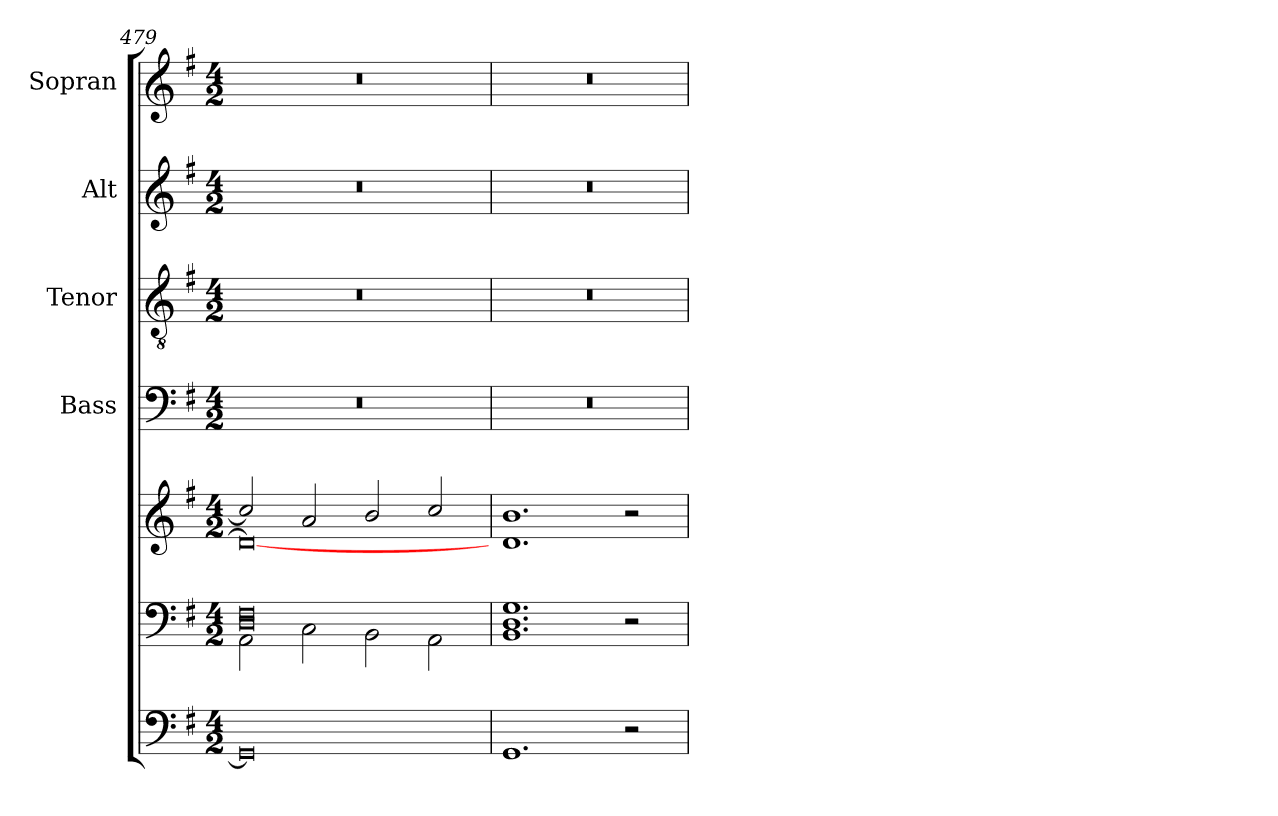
**kern	**kern	**kern	**kern	**kern	**kern	**kern
*part6	*part5	*part5	*part4	*part3	*part2	*part1
*staff7	*staff6	*staff5	*staff4	*staff3	*staff2	*staff1
*	*	*	*I"Bass	*I"Tenor	*I"Alt	*I"Sopran
*	*	*	*I'B.	*I'T.	*I'A.	*I'S.
*clefF4	*clefF4	*clefG2	*clefF4	*clefGv2	*clefG2	*clefG2
*k[f#]	*k[f#]	*k[f#]	*k[f#]	*k[f#]	*k[f#]	*k[f#]
*G:	*G:	*G:	*G:	*G:	*G:	*G:
*M4/2	*M4/2	*M4/2	*M4/2	*M4/2	*M4/2	*M4/2
=479	=479	=479	=479	=479	=479	=479
*	*^	*^	*	*	*	*
0GG]	0D 0F#	2AA\	2cc/]	0d_	0r	0r	0r	0r
.	.	2C\	2a/	.	.	.	.	.
.	.	2BB\	2b/	.	.	.	.	.
.	.	2AA\	2cc/	.	.	.	.	.
*	*v	*v	*	*	*	*	*	*
*	*	*v	*v	*	*	*	*
=480	=480	=480	=480	=480	=480	=480
1.GG	1.BB 1.D 1.G	1.d 1.b	0r	0r	0r	0r
2r	2r	2r	.	.	.	.
=	=	=	=	=	=	=
*-	*-	*-	*-	*-	*-	*-
